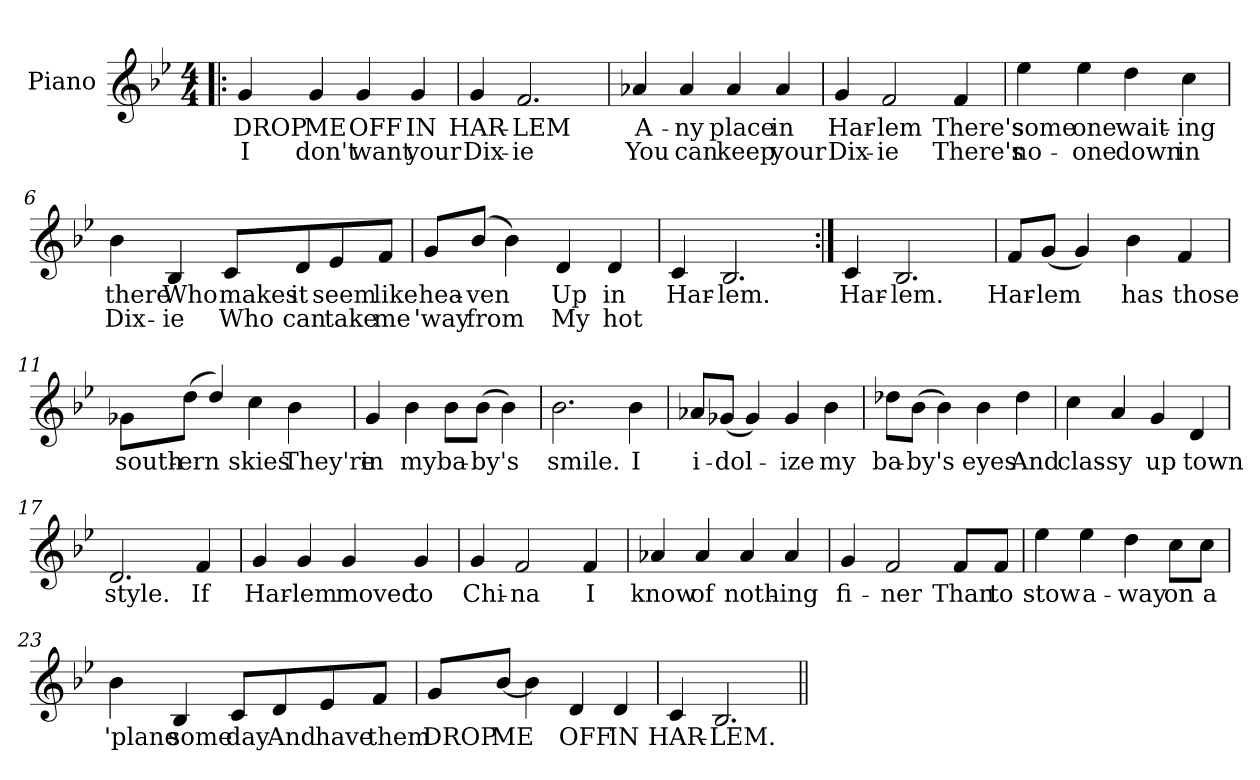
**kern	**text	**text
*part1	*part1	*part1
*staff1	*staff1	*staff1
*I"Piano	*	*
*I'Pno	*	*
*clefG2	*	*
*k[b-e-]	*	*
*M4/4	*	*
=1!|:	=1!|:	=1!|:
!	!LO:LY:b	!LO:LY:b
4g/	DROP	I
!	!LO:LY:b	!LO:LY:b
4g/	ME	don't
!	!LO:LY:b	!LO:LY:b
4g/	OFF	want
!	!LO:LY:b	!LO:LY:b
4g/	IN	your
=2	=2	=2
!	!LO:LY:b	!LO:LY:b
4g/	HAR-	Dix-
!	!LO:LY:b	!LO:LY:b
2.f/	-LEM	-ie
=3	=3	=3
!	!LO:LY:b	!LO:LY:b
4a-X/	A-	You
!	!LO:LY:b	!LO:LY:b
4a-/	-ny	can
!	!LO:LY:b	!LO:LY:b
4a-/	place	keep
!	!LO:LY:b	!LO:LY:b
4a-/	in	your
=4	=4	=4
!	!LO:LY:b	!LO:LY:b
4g/	Har-	Dix-
!	!LO:LY:b	!LO:LY:b
2f/	-lem	-ie
!	!LO:LY:b	!LO:LY:b
4f/	There's	There's
!!LO:LB:g=z
=5	=5	=5
!	!LO:LY:b	!LO:LY:b
4ee-\	some	no-
!	!LO:LY:b	!LO:LY:b
4ee-\	one	-one
!	!LO:LY:b	!LO:LY:b
4dd\	wait-	down
!	!LO:LY:b	!LO:LY:b
4cc\	-ing	in
=6	=6	=6
!	!LO:LY:b	!LO:LY:b
4b-\	there	Dix-
!	!LO:LY:b	!LO:LY:b
4B-/	Who	-ie
!	!LO:LY:b	!LO:LY:b
8c/L	makes	Who
!	!LO:LY:b	!LO:LY:b
8d/	it	can
!	!LO:LY:b	!LO:LY:b
8e-/	seem	take
!	!LO:LY:b	!LO:LY:b
8f/J	like	me
=7	=7	=7
!	!LO:LY:b	!LO:LY:b
8g/L	hea-	'way
!	!LO:LY:b	!LO:LY:b
(8b-/J	-ven	from
4b-\)	.	.
!	!LO:LY:b	!LO:LY:b
4d/	Up	My
!	!LO:LY:b	!LO:LY:b
4d/	in	hot
!!LO:LB:g=z
=8	=8	=8
!	!LO:LY:b	!
4c/	Har-	.
!	!LO:LY:b	!
2.B-/	-lem.	.
=9:|!	=9:|!	=9:|!
!	!LO:LY:b	!
4c/	Har-	.
!	!LO:LY:b	!
2.B-/	-lem.	.
=10	=10	=10
!	!LO:LY:b	!
8f/L	Har-	.
!	!LO:LY:b	!
(8g/J	-lem	.
4g/)	.	.
!	!LO:LY:b	!
4b-\	has	.
!	!LO:LY:b	!
4f/	those	.
=11	=11	=11
!	!LO:LY:b	!
8g-X\L	south-	.
!	!LO:LY:b	!
(8dd\J	-ern	.
4dd/)	.	.
!	!LO:LY:b	!
4cc\	skies	.
!	!LO:LY:b	!
4b-\	They're	.
!!LO:LB:g=z
=12	=12	=12
!	!LO:LY:b	!
4g/	in	.
!	!LO:LY:b	!
4b-\	my	.
!	!LO:LY:b	!
8b-\L	ba-	.
!	!LO:LY:b	!
(8b-\J	-by's	.
4b-\)	.	.
=13	=13	=13
!	!LO:LY:b	!
2.b-\	smile.	.
!	!LO:LY:b	!
4b-\	I	.
=14	=14	=14
!	!LO:LY:b	!
8a-X/L	i-	.
!	!LO:LY:b	!
(8g-X/J	-dol-	.
4g-/)	.	.
!	!LO:LY:b	!
4g-/	-ize	.
!	!LO:LY:b	!
4b-\	my	.
=15	=15	=15
!	!LO:LY:b	!
8dd-X\L	ba-	.
!	!LO:LY:b	!
(8b-\J	-by's	.
4b-\)	.	.
!	!LO:LY:b	!
4b-\	eyes	.
!	!LO:LY:b	!
4dd-\	And	.
=16	=16	=16
!	!LO:LY:b	!
4cc\	clas-	.
!	!LO:LY:b	!
4a/	-sy	.
!	!LO:LY:b	!
4g/	up	.
!	!LO:LY:b	!
4d/	town	.
=17	=17	=17
!	!LO:LY:b	!
2.d/	style.	.
!	!LO:LY:b	!
4f/	If	.
!!LO:LB:g=z
=18	=18	=18
!	!LO:LY:b	!
4g/	Har-	.
!	!LO:LY:b	!
4g/	-lem	.
!	!LO:LY:b	!
4g/	moved	.
!	!LO:LY:b	!
4g/	to	.
=19	=19	=19
!	!LO:LY:b	!
4g/	Chi-	.
!	!LO:LY:b	!
2f/	-na	.
!	!LO:LY:b	!
4f/	I	.
=20	=20	=20
!	!LO:LY:b	!
4a-X/	know	.
!	!LO:LY:b	!
4a-/	of	.
!	!LO:LY:b	!
4a-/	noth-	.
!	!LO:LY:b	!
4a-/	-ing	.
=21	=21	=21
!	!LO:LY:b	!
4g/	fi-	.
!	!LO:LY:b	!
2f/	-ner	.
!	!LO:LY:b	!
8f/L	Than	.
!	!LO:LY:b	!
8f/J	to	.
=22	=22	=22
!	!LO:LY:b	!
4ee-\	stow	.
!	!LO:LY:b	!
4ee-\	a-	.
!	!LO:LY:b	!
4dd\	-way	.
!	!LO:LY:b	!
8cc\L	on	.
!	!LO:LY:b	!
8cc\J	a	.
!!LO:LB:g=z
=23	=23	=23
!	!LO:LY:b	!
4b-\	'plane	.
!	!LO:LY:b	!
4B-/	some	.
!	!LO:LY:b	!
8c/L	day	.
!	!LO:LY:b	!
8d/	And	.
!	!LO:LY:b	!
8e-/	have	.
!	!LO:LY:b	!
8f/J	them	.
=24	=24	=24
!	!LO:LY:b	!
8g/L	DROP	.
!	!LO:LY:b	!
[8b-/J	ME	.
4b-\]	.	.
!	!LO:LY:b	!
4d/	OFF	.
!	!LO:LY:b	!
4d/	IN	.
=25	=25	=25
!	!LO:LY:b	!
4c/	HAR-	.
!	!LO:LY:b	!
2.B-/	-LEM.	.
=||	=||	=||
*-	*-	*-
